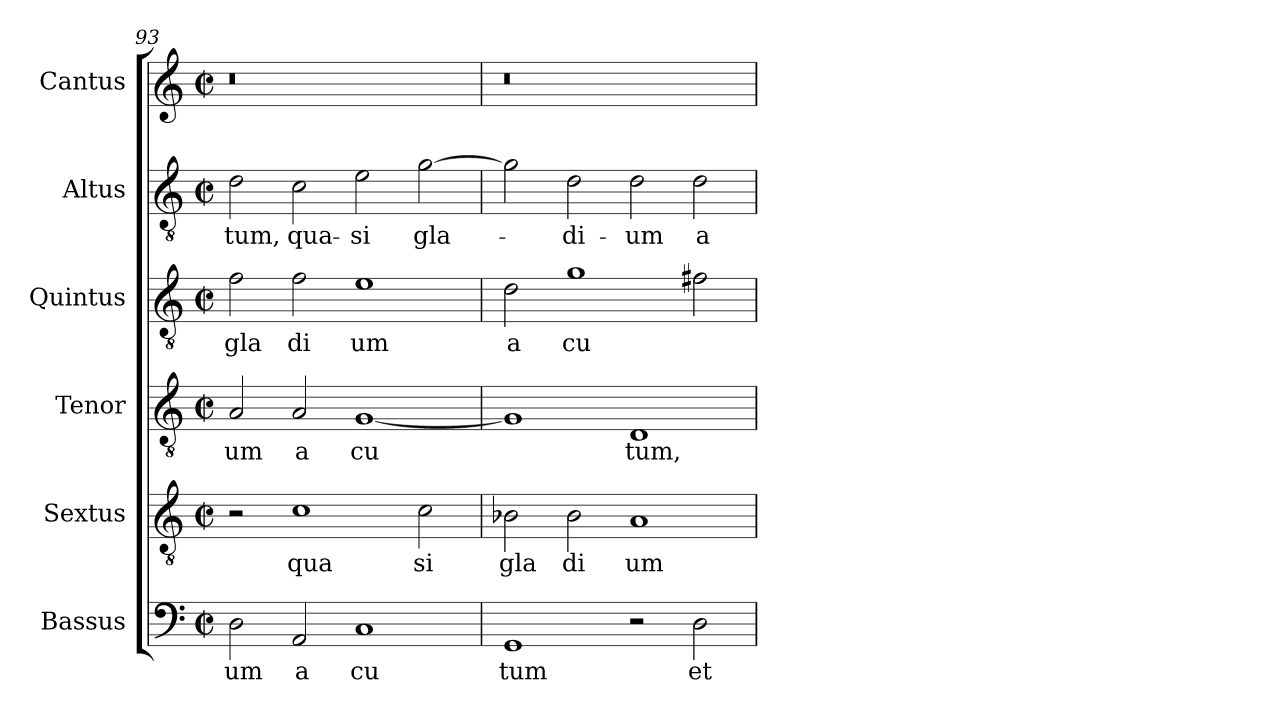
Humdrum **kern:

**kern	**text	**kern	**text	**kern	**text	**kern	**text	**kern	**text	**kern
*part6	*part6	*part5	*part5	*part4	*part4	*part3	*part3	*part2	*part2	*part1
*staff6	*staff6	*staff5	*staff5	*staff4	*staff4	*staff3	*staff3	*staff2	*staff2	*staff1
*I"Bassus	*	*I"Sextus	*	*I"Tenor	*	*I"Quintus	*	*I"Altus	*	*I"Cantus
*clefF4	*	*clefGv2	*	*clefGv2	*	*clefGv2	*	*clefGv2	*	*clefG2
*M2/2	*	*M2/2	*	*M2/2	*	*M2/2	*	*M2/2	*	*M2/2
*met(c|)	*	*met(c|)	*	*met(c|)	*	*met(c|)	*	*met(c|)	*	*met(c|)
=93	=93	=93	=93	=93	=93	=93	=93	=93	=93	=93
!	!LO:LY:b:cj	!	!	!	!LO:LY:b:cj	!	!LO:LY:b:cj	!	!LO:LY:b:cj	!
2D\	um	2r	.	2A/	um	2f\	gla	2d\	-tum,	0r
!	!LO:LY:b:cj	!	!LO:LY:b:cj	!	!LO:LY:b:cj	!	!LO:LY:b:cj	!	!LO:LY:b:cj	!
2AA/	a	1c	qua	2A/	a	2f\	di	2c\	qua-	.
!	!LO:LY:b:cj	!	!	!	!LO:LY:b:cj	!	!LO:LY:b:cj	!	!LO:LY:b:cj	!
1C	cu	.	.	[<1G	cu	1e	um	2e\	-si	.
!	!	!	!LO:LY:b:cj	!	!	!	!	!	!LO:LY:b	!
.	.	2c\	si	.	.	.	.	[>2g\	gla-	.
=94	=94	=94	=94	=94	=94	=94	=94	=94	=94	=94
!	!LO:LY:b:cj	!	!LO:LY:b:cj	!	!	!	!LO:LY:b:cj	!	!	!
1GG	tum	2B-X\	gla	1G]	.	2d\	a	2g\]	.	0r
!	!	!	!LO:LY:b:cj	!	!	!	!LO:LY:b:cj	!	!LO:LY:b:cj	!
.	.	2B-\	di	.	.	1g	cu	2d\	-di-	.
!	!	!	!LO:LY:b:cj	!	!LO:LY:b:cj	!	!	!	!LO:LY:b:cj	!
2r	.	1A	um	1D	tum,	.	.	2d\	-um	.
!	!LO:LY:b:cj	!	!	!	!	!	!	!	!LO:LY:b:cj	!
2D\	et	.	.	.	.	2f#\	.	2d\	a-	.
=	=	=	=	=	=	=	=	=	=	=
*-	*-	*-	*-	*-	*-	*-	*-	*-	*-	*-
